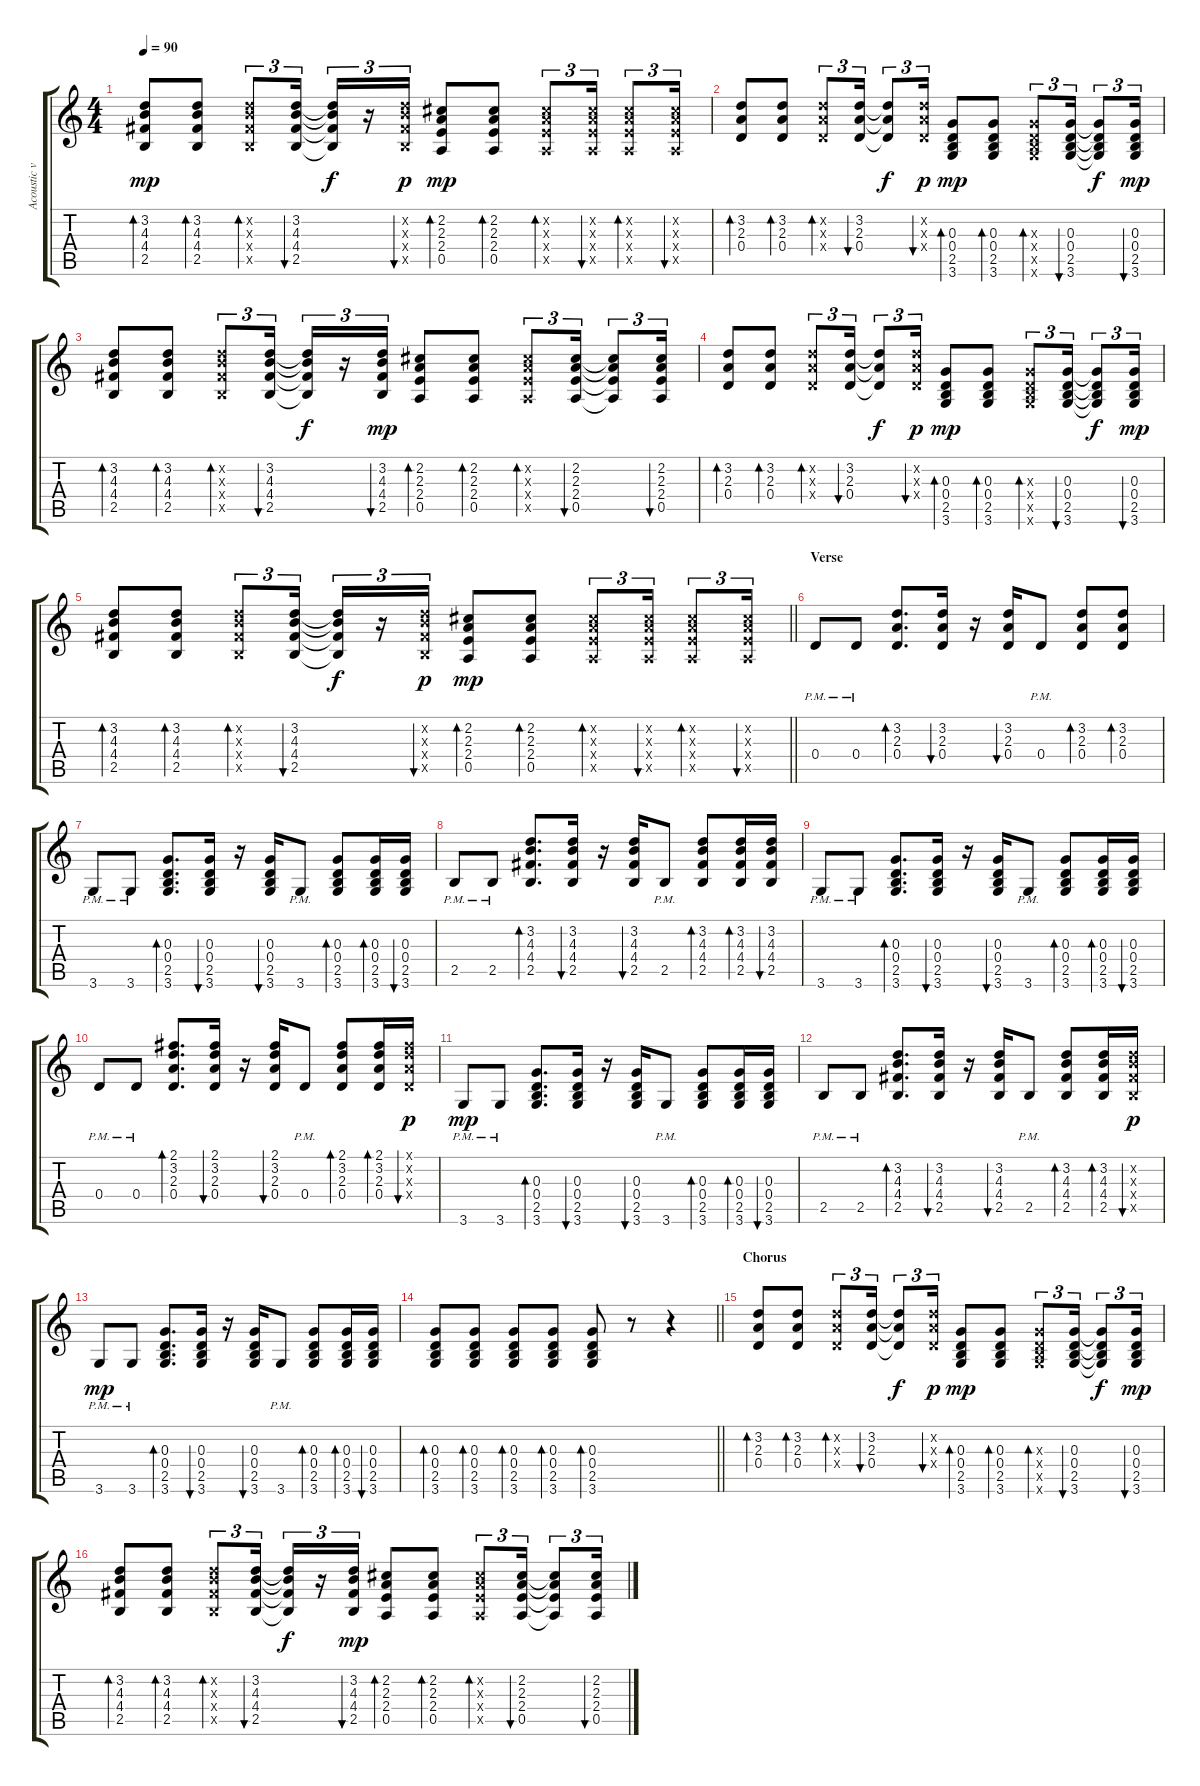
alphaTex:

\track ("Acoustic version" "Acoustic v") {mute instrument acousticguitarsteel}
\staff {score tabs}
\tuning (E4 B3 G3 D3 A2 E2) {hide}
\ts (4 4)
\tempo 90
\clef g2
\ks c
(3.2 4.3 4.4 2.5).8{bd 30 dy mp} (3.2 4.3 4.4 2.5).8{bd 30} (3.2{x} 4.3{x} 4.4{x} 2.5{x}).8{tu (3 2) bd 30} (3.2 4.3 4.4 2.5).16{tu (3 2) bu 30} (3.2{t} 4.3{t} 4.4{t} 2.5{t}).16{tu (3 2) dy f} r.16{tu (3 2)} (3.2{x} 4.3{x} 4.4{x} 2.5{x}).16{tu (3 2) bu 30 dy p} (2.2 2.3 2.4 0.5).8{bd 30 dy mp} (2.2 2.3 2.4 0.5).8{bd 30} (2.2{x} 2.3{x} 2.4{x} 0.5{x}).8{tu (3 2) bd 30} (2.2{x} 2.3{x} 2.4{x} 0.5{x}).16{tu (3 2) bu 30} (2.2{x} 2.3{x} 2.4{x} 0.5{x}).8{tu (3 2) bd 30} (2.2{x} 2.3{x} 2.4{x} 0.5{x}).16{tu (3 2) bu 30} |
(3.2 2.3 0.4).8{bd 30} (3.2 2.3 0.4).8{bd 30} (3.2{x} 2.3{x} 0.4{x}).8{tu (3 2) bd 30} (3.2 2.3 0.4).16{tu (3 2) bu 30} (3.2{t} 2.3{t} 0.4{t}).8{tu (3 2) dy f} (3.2{x} 2.3{x} 0.4{x}).16{tu (3 2) bu 30 dy p} (0.3 0.4 2.5 3.6).8{bd 30 dy mp} (0.3 0.4 2.5 3.6).8{bd 30} (0.3{x} 0.4{x} 2.5{x} 3.6{x}).8{tu (3 2) bd 30} (0.3 0.4 2.5 3.6).16{tu (3 2) bu 30} (0.3{t} 0.4{t} 2.5{t} 3.6{t}).8{tu (3 2) dy f} (0.3 0.4 2.5 3.6).16{tu (3 2) bu 30 dy mp} |
(3.2 4.3 4.4 2.5).8{bd 30} (3.2 4.3 4.4 2.5).8{bd 30} (3.2{x} 4.3{x} 4.4{x} 2.5{x}).8{tu (3 2) bd 30} (3.2 4.3 4.4 2.5).16{tu (3 2) bu 30} (3.2{t} 4.3{t} 4.4{t} 2.5{t}).16{tu (3 2) dy f} r.16{tu (3 2)} (3.2 4.3 4.4 2.5).16{tu (3 2) bu 30 dy mp} (2.2 2.3 2.4 0.5).8{bd 30} (2.2 2.3 2.4 0.5).8{bd 30} (2.2{x} 2.3{x} 2.4{x} 0.5{x}).8{tu (3 2) bd 30} (2.2 2.3 2.4 0.5).16{tu (3 2) bu 30} (2.2{t} 2.3{t} 2.4{t} 0.5{t}).8{tu (3 2)} (2.2 2.3 2.4 0.5).16{tu (3 2) bu 30} |
(3.2 2.3 0.4).8{bd 30} (3.2 2.3 0.4).8{bd 30} (3.2{x} 2.3{x} 0.4{x}).8{tu (3 2) bd 30} (3.2 2.3 0.4).16{tu (3 2) bu 30} (3.2{t} 2.3{t} 0.4{t}).8{tu (3 2) dy f} (3.2{x} 2.3{x} 0.4{x}).16{tu (3 2) bu 30 dy p} (0.3 0.4 2.5 3.6).8{bd 30 dy mp} (0.3 0.4 2.5 3.6).8{bd 30} (0.3{x} 0.4{x} 2.5{x} 3.6{x}).8{tu (3 2) bd 30} (0.3 0.4 2.5 3.6).16{tu (3 2) bu 30} (0.3{t} 0.4{t} 2.5{t} 3.6{t}).8{tu (3 2) dy f} (0.3 0.4 2.5 3.6).16{tu (3 2) bu 30 dy mp} |
\barLineRight lightlight
(3.2 4.3 4.4 2.5).8{bd 30} (3.2 4.3 4.4 2.5).8{bd 30} (3.2{x} 4.3{x} 4.4{x} 2.5{x}).8{tu (3 2) bd 30} (3.2 4.3 4.4 2.5).16{tu (3 2) bu 30} (3.2{t} 4.3{t} 4.4{t} 2.5{t}).16{tu (3 2) dy f} r.16{tu (3 2)} (3.2{x} 4.3{x} 4.4{x} 2.5{x}).16{tu (3 2) bu 30 dy p} (2.2 2.3 2.4 0.5).8{bd 30 dy mp} (2.2 2.3 2.4 0.5).8{bd 30} (2.2{x} 2.3{x} 2.4{x} 0.5{x}).8{tu (3 2) bd 30} (2.2{x} 2.3{x} 2.4{x} 0.5{x}).16{tu (3 2) bu 30} (2.2{x} 2.3{x} 2.4{x} 0.5{x}).8{tu (3 2) bd 30} (2.2{x} 2.3{x} 2.4{x} 0.5{x}).16{tu (3 2) bu 30} |
\section ("" "Verse")
0.4{pm}.8 0.4{pm}.8 (3.2 2.3 0.4).8{d bd 30} (3.2 2.3 0.4).16{bu 30} r.16 (3.2 2.3 0.4).16{bu 30} 0.4{pm}.8 (3.2 2.3 0.4).8{bd 30} (3.2 2.3 0.4).8{bd 30} |
3.6{pm}.8 3.6{pm}.8 (0.3 0.4 2.5 3.6).8{d bd 30} (0.3 0.4 2.5 3.6).16{bu 30} r.16 (0.3 0.4 2.5 3.6).16{bu 30} 3.6{pm}.8 (0.3 0.4 2.5 3.6).8{bd 30} (0.3 0.4 2.5 3.6).16{bd 30} (0.3 0.4 2.5 3.6).16{bu 30} |
2.5{pm}.8 2.5{pm}.8 (3.2 4.3 4.4 2.5).8{d bd 30} (3.2 4.3 4.4 2.5).16{bu 30} r.16 (3.2 4.3 4.4 2.5).16{bu 30} 2.5{pm}.8 (3.2 4.3 4.4 2.5).8{bd 30} (3.2 4.3 4.4 2.5).16{bd 30} (3.2 4.3 4.4 2.5).16{bu 30} |
3.6{pm}.8 3.6{pm}.8 (0.3 0.4 2.5 3.6).8{d bd 30} (0.3 0.4 2.5 3.6).16{bu 30} r.16 (0.3 0.4 2.5 3.6).16{bu 30} 3.6{pm}.8 (0.3 0.4 2.5 3.6).8{bd 30} (0.3 0.4 2.5 3.6).16{bd 30} (0.3 0.4 2.5 3.6).16{bu 30} |
0.4{pm}.8 0.4{pm}.8 (2.1 3.2 2.3 0.4).8{d bd 30} (2.1 3.2 2.3 0.4).16{bu 30} r.16 (2.1 3.2 2.3 0.4).16{bu 30} 0.4{pm}.8 (2.1 3.2 2.3 0.4).8{bd 30} (2.1 3.2 2.3 0.4).16{bd 30} (2.1{x} 3.2{x} 2.3{x} 0.4{x}).16{bu 30 dy p} |
3.6{pm}.8{dy mp} 3.6{pm}.8 (0.3 0.4 2.5 3.6).8{d bd 30} (0.3 0.4 2.5 3.6).16{bu 30} r.16 (0.3 0.4 2.5 3.6).16{bu 30} 3.6{pm}.8 (0.3 0.4 2.5 3.6).8{bd 30} (0.3 0.4 2.5 3.6).16{bd 30} (0.3 0.4 2.5 3.6).16{bu 30} |
2.5{pm}.8 2.5{pm}.8 (3.2 4.3 4.4 2.5).8{d bd 30} (3.2 4.3 4.4 2.5).16{bu 30} r.16 (3.2 4.3 4.4 2.5).16{bu 30} 2.5{pm}.8 (3.2 4.3 4.4 2.5).8{bd 30} (3.2 4.3 4.4 2.5).16{bd 30} (3.2{x} 4.3{x} 4.4{x} 2.5{x}).16{bu 30 dy p} |
3.6{pm}.8{dy mp} 3.6{pm}.8 (0.3 0.4 2.5 3.6).8{d bd 30} (0.3 0.4 2.5 3.6).16{bu 30} r.16 (0.3 0.4 2.5 3.6).16{bu 30} 3.6{pm}.8 (0.3 0.4 2.5 3.6).8{bd 30} (0.3 0.4 2.5 3.6).16{bd 30} (0.3 0.4 2.5 3.6).16{bu 30} |
\barLineRight lightlight
(0.3 0.4 2.5 3.6).8{bd 30} (0.3 0.4 2.5 3.6).8{bd 30} (0.3 0.4 2.5 3.6).8{bd 30} (0.3 0.4 2.5 3.6).8{bd 30} (0.3 0.4 2.5 3.6).8{bd 30} r.8 r.4 |
\section ("" "Chorus")
(3.2 2.3 0.4).8{bd 30} (3.2 2.3 0.4).8{bd 30} (3.2{x} 2.3{x} 0.4{x}).8{tu (3 2) bd 30} (3.2 2.3 0.4).16{tu (3 2) bu 30} (3.2{t} 2.3{t} 0.4{t}).8{tu (3 2) dy f} (3.2{x} 2.3{x} 0.4{x}).16{tu (3 2) bu 30 dy p} (0.3 0.4 2.5 3.6).8{bd 30 dy mp} (0.3 0.4 2.5 3.6).8{bd 30} (0.3{x} 0.4{x} 2.5{x} 3.6{x}).8{tu (3 2) bd 30} (0.3 0.4 2.5 3.6).16{tu (3 2) bu 30} (0.3{t} 0.4{t} 2.5{t} 3.6{t}).8{tu (3 2) dy f} (0.3 0.4 2.5 3.6).16{tu (3 2) bu 30 dy mp} |
(3.2 4.3 4.4 2.5).8{bd 30} (3.2 4.3 4.4 2.5).8{bd 30} (3.2{x} 4.3{x} 4.4{x} 2.5{x}).8{tu (3 2) bd 30} (3.2 4.3 4.4 2.5).16{tu (3 2) bu 30} (3.2{t} 4.3{t} 4.4{t} 2.5{t}).16{tu (3 2) dy f} r.16{tu (3 2)} (3.2 4.3 4.4 2.5).16{tu (3 2) bu 30 dy mp} (2.2 2.3 2.4 0.5).8{bd 30} (2.2 2.3 2.4 0.5).8{bd 30} (2.2{x} 2.3{x} 2.4{x} 0.5{x}).8{tu (3 2) bd 30} (2.2 2.3 2.4 0.5).16{tu (3 2) bu 30} (2.2{t} 2.3{t} 2.4{t} 0.5{t}).8{tu (3 2)} (2.2 2.3 2.4 0.5).16{tu (3 2) bu 30}
